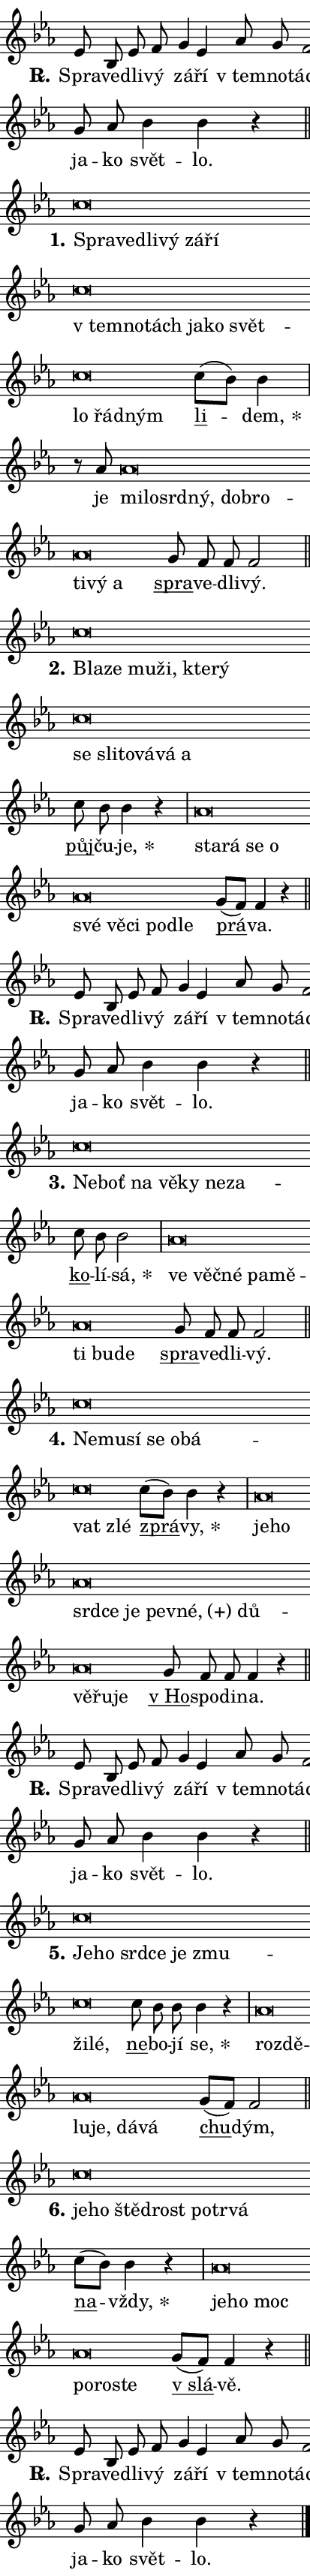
\version "2.22.1"
\header { tagline = "" }
\paper {
  indent = 0\cm
  top-margin = 0\cm
  right-margin = 0\cm
  bottom-margin = 0\cm
  left-margin = 0\cm
  paper-width = 7\cm
  page-breaking = #ly:one-page-breaking
  system-system-spacing.basic-distance = #11
  score-system-spacing.basic-distance = #11
  ragged-last = ##f
}


%% Author: Thomas Morley
%% https://lists.gnu.org/archive/html/lilypond-user/2020-05/msg00002.html
#(define (line-position grob)
"Returns position of @var[grob} in current system:
   @code{'start}, if at first time-step
   @code{'end}, if at last time-step
   @code{'middle} otherwise
"
  (let* ((col (ly:item-get-column grob))
         (ln (ly:grob-object col 'left-neighbor))
         (rn (ly:grob-object col 'right-neighbor))
         (col-to-check-left (if (ly:grob? ln) ln col))
         (col-to-check-right (if (ly:grob? rn) rn col))
         (break-dir-left
           (and
             (ly:grob-property col-to-check-left 'non-musical #f)
             (ly:item-break-dir col-to-check-left)))
         (break-dir-right
           (and
             (ly:grob-property col-to-check-right 'non-musical #f)
             (ly:item-break-dir col-to-check-right))))
        (cond ((eqv? 1 break-dir-left) 'start)
              ((eqv? -1 break-dir-right) 'end)
              (else 'middle))))

#(define (tranparent-at-line-position vctor)
  (lambda (grob)
  "Relying on @code{line-position} select the relevant enry from @var{vctor}.
Used to determine transparency,"
    (case (line-position grob)
      ((end) (not (vector-ref vctor 0)))
      ((middle) (not (vector-ref vctor 1)))
      ((start) (not (vector-ref vctor 2))))))

noteHeadBreakVisibility =
#(define-music-function (break-visibility)(vector?)
"Makes @code{NoteHead}s transparent relying on @var{break-visibility}"
#{
  \override NoteHead.transparent =
    #(tranparent-at-line-position break-visibility)
#})

#(define delete-ledgers-for-transparent-note-heads
  (lambda (grob)
    "Reads whether a @code{NoteHead} is transparent.
If so this @code{NoteHead} is removed from @code{'note-heads} from
@var{grob}, which is supposed to be @code{LedgerLineSpanner}.
As a result ledgers are not printed for this @code{NoteHead}"
    (let* ((nhds-array (ly:grob-object grob 'note-heads))
           (nhds-list
             (if (ly:grob-array? nhds-array)
                 (ly:grob-array->list nhds-array)
                 '()))
           ;; Relies on the transparent-property being done before
           ;; Staff.LedgerLineSpanner.after-line-breaking is executed.
           ;; This is fragile ...
           (to-keep
             (remove
               (lambda (nhd)
                 (ly:grob-property nhd 'transparent #f))
               nhds-list)))
      ;; TODO find a better method to iterate over grob-arrays, similiar
      ;; to filter/remove etc for lists
      ;; For now rebuilt from scratch
      (set! (ly:grob-object grob 'note-heads)  '())
      (for-each
        (lambda (nhd)
          (ly:pointer-group-interface::add-grob grob 'note-heads nhd))
        to-keep))))

hideNotes = {
  \noteHeadBreakVisibility #begin-of-line-visible
}
unHideNotes = {
  \noteHeadBreakVisibility #all-visible
}

% work-around for resetting accidentals
% https://lilypond.org/doc/v2.23/Documentation/notation/displaying-rhythms#unmetered-music
cadenzaMeasure = {
  \cadenzaOff
  \partial 1024 s1024
  \cadenzaOn
}

#(define-markup-command (accent layout props text) (markup?)
  "Underline accented syllable"
  (interpret-markup layout props
    #{\markup \override #'(offset . 4.3) \underline { #text }#}))

responsum = \markup \concat {
  "R" \hspace #-1.05 \path #0.1 #'((moveto 0 0.07) (lineto 0.9 0.8)) \hspace #0.05 "."
}

\layout {
    \context {
        \Staff
        \remove "Time_signature_engraver"
        \override LedgerLineSpanner.after-line-breaking = #delete-ledgers-for-transparent-note-heads
    }
    \context {
        \Voice {
            \override NoteHead.output-attributes = #'((class . "notehead"))
            \override Hairpin.height = #0.55
        }
    }
    \context {
        \Lyrics {
            \override StanzaNumber.output-attributes = #'((class . "stanzanumber"))
            \override LyricSpace.minimum-distance = #0.9
            \override LyricText.font-name = #"TeX Gyre Schola"
            \override LyricText.font-size = 1
            \override StanzaNumber.font-name = #"TeX Gyre Schola Bold"
            \override StanzaNumber.font-size = 1
        }
    }
}

% magnetic-lyrics.ily
%
%   written by
%     Jean Abou Samra <jean@abou-samra.fr>
%     Werner Lemberg <wl@gnu.org>
%
%   adapted by
%     Jiri Hon <jiri.hon@gmail.com>
%
% Version 2022-Apr-15

% https://www.mail-archive.com/lilypond-user@gnu.org/msg149350.html

#(define (Left_hyphen_pointer_engraver context)
   "Collect syllable-hyphen-syllable occurrences in lyrics and store
them in properties.  This engraver only looks to the left.  For
example, if the lyrics input is @code{foo -- bar}, it does the
following.

@itemize @bullet
@item
Set the @code{text} property of the @code{LyricHyphen} grob between
@q{foo} and @q{bar} to @code{foo}.

@item
Set the @code{left-hyphen} property of the @code{LyricText} grob with
text @q{foo} to the @code{LyricHyphen} grob between @q{foo} and
@q{bar}.
@end itemize

Use this auxiliary engraver in combination with the
@code{lyric-@/text::@/apply-@/magnetic-@/offset!} hook."
   (let ((hyphen #f)
         (text #f))
     (make-engraver
      (acknowledgers
       ((lyric-syllable-interface engraver grob source-engraver)
        (set! text grob)))
      (end-acknowledgers
       ((lyric-hyphen-interface engraver grob source-engraver)
        ;(when (not (grob::has-interface grob 'lyric-space-interface))
          (set! hyphen grob)));)
      ((stop-translation-timestep engraver)
       (when (and text hyphen)
         (ly:grob-set-object! text 'left-hyphen hyphen))
       (set! text #f)
       (set! hyphen #f)))))

#(define (lyric-text::apply-magnetic-offset! grob)
   "If the space between two syllables is less than the value in
property @code{LyricText@/.details@/.squash-threshold}, move the right
syllable to the left so that it gets concatenated with the left
syllable.

Use this function as a hook for
@code{LyricText@/.after-@/line-@/breaking} if the
@code{Left_@/hyphen_@/pointer_@/engraver} is active."
   (let ((hyphen (ly:grob-object grob 'left-hyphen #f)))
     (when hyphen
       (let ((left-text (ly:spanner-bound hyphen LEFT)))
         (when (grob::has-interface left-text 'lyric-syllable-interface)
           (let* ((common (ly:grob-common-refpoint grob left-text X))
                  (this-x-ext (ly:grob-extent grob common X))
                  (left-x-ext
                   (begin
                     ;; Trigger magnetism for left-text.
                     (ly:grob-property left-text 'after-line-breaking)
                     (ly:grob-extent left-text common X)))
                  ;; `delta` is the gap width between two syllables.
                  (delta (- (interval-start this-x-ext)
                            (interval-end left-x-ext)))
                  (details (ly:grob-property grob 'details))
                  (threshold (assoc-get 'squash-threshold details 0.2)))
             (when (< delta threshold)
               (let* (;; We have to manipulate the input text so that
                      ;; ligatures crossing syllable boundaries are not
                      ;; disabled.  For languages based on the Latin
                      ;; script this is essentially a beautification.
                      ;; However, for non-Western scripts it can be a
                      ;; necessity.
                      (lt (ly:grob-property left-text 'text))
                      (rt (ly:grob-property grob 'text))
                      (is-space (grob::has-interface hyphen 'lyric-space-interface))
                      (space (if is-space " " ""))
                      (space-markup (grob-interpret-markup grob " "))
                      (space-size (interval-length (ly:stencil-extent space-markup X)))
                      (extra-delta (if is-space space-size 0))
                      ;; Append new syllable.
                      (ltrt-space (if (and (string? lt) (string? rt))
                                (string-append lt space rt)
                                (make-concat-markup (list lt space rt))))
                      ;; Right-align `ltrt` to the right side.
                      (ltrt-space-markup (grob-interpret-markup
                               grob
                               (make-translate-markup
                                (cons (interval-length this-x-ext) 0)
                                (make-right-align-markup ltrt-space)))))
                 (begin
                   ;; Don't print `left-text`.
                   (ly:grob-set-property! left-text 'stencil #f)
                   ;; Set text and stencil (which holds all collected
                   ;; syllables so far) and shift it to the left.
                   (ly:grob-set-property! grob 'text ltrt-space)
                   (ly:grob-set-property! grob 'stencil ltrt-space-markup)
                   (ly:grob-translate-axis! grob (- (- delta extra-delta)) X))))))))))


#(define (lyric-hyphen::displace-bounds-first grob)
   ;; Make very sure this callback isn't triggered too early.
   (let ((left (ly:spanner-bound grob LEFT))
         (right (ly:spanner-bound grob RIGHT)))
     (ly:grob-property left 'after-line-breaking)
     (ly:grob-property right 'after-line-breaking)
     (ly:lyric-hyphen::print grob)))

squashThreshold = #0.4

\layout {
  \context {
    \Lyrics
    \consists #Left_hyphen_pointer_engraver
    \override LyricText.after-line-breaking =
      #lyric-text::apply-magnetic-offset!
    \override LyricHyphen.stencil = #lyric-hyphen::displace-bounds-first
    \override LyricText.details.squash-threshold = \squashThreshold
    \override LyricHyphen.minimum-distance = 0
    \override LyricHyphen.minimum-length = \squashThreshold
  }
}

squash = \override LyricText.details.squash-threshold = 9999
unSquash = \override LyricText.details.squash-threshold = \squashThreshold

left = \override LyricText.self-alignment-X = #LEFT
unLeft = \revert LyricText.self-alignment-X

starOffset = #(lambda (grob) 
                (let ((x_offset (ly:self-alignment-interface::aligned-on-x-parent grob)))
                  (if (= x_offset 0) 0 (+ x_offset 1.2))))

star = #(define-music-function (syllable)(string?)
"Append star separator at the end of a syllable"
#{
  \once \override LyricText.X-offset = #starOffset
  \lyricmode { \markup {
    #syllable
    \override #'((font-name . "TeX Gyre Schola Bold")) \hspace #0.2 \lower #0.65 \larger "*"
  } }
#})

starAccent = #(define-music-function (syllable)(string?)
"Append star separator at the end of a syllable and make accent"
#{
  \once \override LyricText.X-offset = #starOffset
  \lyricmode { \markup {
    \accent #syllable
    \override #'((font-name . "TeX Gyre Schola Bold")) \hspace #0.2 \lower #0.65 \larger "*"
  } }
#})

breath = #(define-music-function (syllable)(string?)
"Append breathing indicator at the end of a syllable"
#{
  \lyricmode { \markup { #syllable "+" } }
#})

optionalBreath = #(define-music-function (syllable)(string?)
"Append optional breathing indicator at the end of a syllable"
#{
  \lyricmode { \markup { #syllable "(+)" } }
#})


\score {
    <<
        \new Voice = "melody" { \cadenzaOn \key es \major \relative { es'8 bes es f g4 es as8 g f2 \cadenzaMeasure \bar "|" g8 as bes4 bes r4 \cadenzaMeasure \bar "||" \break }
\relative { c''\breve*1/16 \hideNotes \breve*1/16 \bar "" \breve*1/16 \bar "" \breve*1/16 \bar "" \breve*1/16 \bar "" \breve*1/16 \bar "" \breve*1/16 \bar "" \breve*1/16 \bar "" \breve*1/16 \bar "" \breve*1/16 \bar "" \breve*1/16 \bar "" \breve*1/16 \bar "" \breve*1/16 \bar "" \breve*1/16 \breve*1/16 \bar "" \unHideNotes \bar "" c8[( bes)] bes4 \cadenzaMeasure \bar "|" r8 as8 as\breve*1/16 \hideNotes \breve*1/16 \bar "" \breve*1/16 \bar "" \breve*1/16 \bar "" \breve*1/16 \bar "" \breve*1/16 \bar "" \breve*1/16 \bar "" \breve*1/16 \breve*1/16 \bar "" \unHideNotes \bar "" g8 f f f2 \cadenzaMeasure \bar "||" \break }
\relative { c''\breve*1/16 \hideNotes \breve*1/16 \bar "" \breve*1/16 \bar "" \breve*1/16 \bar "" \breve*1/16 \bar "" \breve*1/16 \bar "" \breve*1/16 \bar "" \breve*1/16 \bar "" \breve*1/16 \bar "" \breve*1/16 \bar "" \breve*1/16 \breve*1/16 \bar "" \unHideNotes \bar "" c8 bes bes4 r \cadenzaMeasure \bar "|" as\breve*1/16 \hideNotes \breve*1/16 \bar "" \breve*1/16 \bar "" \breve*1/16 \bar "" \breve*1/16 \bar "" \breve*1/16 \bar "" \breve*1/16 \bar "" \breve*1/16 \breve*1/16 \bar "" \unHideNotes \bar "" g8[( f)] f4 r \cadenzaMeasure \bar "||" \break }
\relative { es'8 bes es f g4 es as8 g f2 \cadenzaMeasure \bar "|" g8 as bes4 bes r4 \cadenzaMeasure \bar "||" \break }
\relative { c''\breve*1/16 \hideNotes \breve*1/16 \bar "" \breve*1/16 \bar "" \breve*1/16 \bar "" \breve*1/16 \bar "" \breve*1/16 \breve*1/16 \bar "" \unHideNotes \bar "" c8 bes bes2 \cadenzaMeasure \bar "|" as\breve*1/16 \hideNotes \breve*1/16 \bar "" \breve*1/16 \bar "" \breve*1/16 \bar "" \breve*1/16 \bar "" \breve*1/16 \bar "" \breve*1/16 \breve*1/16 \bar "" \unHideNotes \bar "" g8 f f f2 \cadenzaMeasure \bar "||" \break }
\relative { c''\breve*1/16 \hideNotes \breve*1/16 \bar "" \breve*1/16 \bar "" \breve*1/16 \bar "" \breve*1/16 \bar "" \breve*1/16 \bar "" \breve*1/16 \breve*1/16 \bar "" \unHideNotes \bar "" c8[( bes)] bes4 r \cadenzaMeasure \bar "|" as\breve*1/16 \hideNotes \breve*1/16 \bar "" \breve*1/16 \bar "" \breve*1/16 \bar "" \breve*1/16 \bar "" \breve*1/16 \bar "" \breve*1/16 \bar "" \breve*1/16 \bar "" \breve*1/16 \bar "" \breve*1/16 \breve*1/16 \bar "" \unHideNotes \bar "" g8 f f f4 r \cadenzaMeasure \bar "||" \break }
\relative { es'8 bes es f g4 es as8 g f2 \cadenzaMeasure \bar "|" g8 as bes4 bes r4 \cadenzaMeasure \bar "||" \break }
\relative { c''\breve*1/16 \hideNotes \breve*1/16 \bar "" \breve*1/16 \bar "" \breve*1/16 \bar "" \breve*1/16 \bar "" \breve*1/16 \bar "" \breve*1/16 \breve*1/16 \bar "" \unHideNotes \bar "" c8 bes bes bes4 r \cadenzaMeasure \bar "|" as\breve*1/16 \hideNotes \breve*1/16 \bar "" \breve*1/16 \bar "" \breve*1/16 \bar "" \breve*1/16 \breve*1/16 \bar "" \unHideNotes \bar "" g8[( f)] f2 \cadenzaMeasure \bar "||" \break }
\relative { c''\breve*1/16 \hideNotes \breve*1/16 \bar "" \breve*1/16 \bar "" \breve*1/16 \bar "" \breve*1/16 \bar "" \breve*1/16 \breve*1/16 \bar "" \unHideNotes \bar "" c8[( bes)] bes4 r \cadenzaMeasure \bar "|" as\breve*1/16 \hideNotes \breve*1/16 \bar "" \breve*1/16 \bar "" \breve*1/16 \bar "" \breve*1/16 \breve*1/16 \bar "" \unHideNotes \bar "" g8[( f)] f4 r \cadenzaMeasure \bar "||" \break }
\relative { es'8 bes es f g4 es as8 g f2 \cadenzaMeasure \bar "|" g8 as bes4 bes r4 \cadenzaMeasure \bar "||" \break } \bar "|." }
        \new Lyrics \lyricsto "melody" { \lyricmode { \set stanza = \responsum
Spra -- ve -- dli -- vý zá -- ří "v tem" -- no -- tách ja -- ko svět -- lo.
\set stanza = "1."
\left Spra -- \squash ve -- dli -- vý zá -- ří "v tem" -- no -- tách ja -- ko svět -- lo řád -- ným \unLeft \unSquash \markup \accent li -- \star dem, je \left mi -- \squash lo -- srd -- ný, dob -- ro -- ti -- vý a \unLeft \unSquash \markup \accent spra -- ve -- dli -- vý.
\set stanza = "2."
\left Bla -- \squash ze mu -- ži, kte -- rý se sli -- to -- vá -- vá a \unLeft \unSquash \markup \accent půj -- ču -- \star je, \left sta -- \squash rá se o své vě -- ci po -- dle \unLeft \unSquash \markup \accent prá -- va.
\set stanza = \responsum
Spra -- ve -- dli -- vý zá -- ří "v tem" -- no -- tách ja -- ko svět -- lo.
\set stanza = "3."
\left Ne -- \squash boť na vě -- ky ne -- za -- \unLeft \unSquash \markup \accent ko -- lí -- \star sá, \left ve \squash věč -- né pa -- mě -- ti bu -- de \unLeft \unSquash \markup \accent spra -- ve -- dli -- vý.
\set stanza = "4."
\left Ne -- \squash mu -- sí se o -- bá -- vat zlé \unLeft \unSquash \markup \accent zprá -- \star vy, \left je -- \squash ho srd -- ce je pev -- \optionalBreath né, dů -- vě -- řu -- je \unLeft \unSquash \markup \accent "v Ho" -- spo -- di -- na.
\set stanza = \responsum
Spra -- ve -- dli -- vý zá -- ří "v tem" -- no -- tách ja -- ko svět -- lo.
\set stanza = "5."
\left Je -- \squash ho srd -- ce je zmu -- ži -- lé, \unLeft \unSquash \markup \accent ne -- bo -- jí \star se, \left roz -- \squash dě -- lu -- je, dá -- vá \unLeft \unSquash \markup \accent chu -- dým,
\set stanza = "6."
\left je -- \squash ho ště -- drost po -- tr -- vá \unLeft \unSquash \markup \accent na -- \star vždy, \left je -- \squash ho moc po -- ro -- ste \unLeft \unSquash \markup \accent "v slá" -- vě.
\set stanza = \responsum
Spra -- ve -- dli -- vý zá -- ří "v tem" -- no -- tách ja -- ko svět -- lo. } }
    >>
    \layout {}
}
